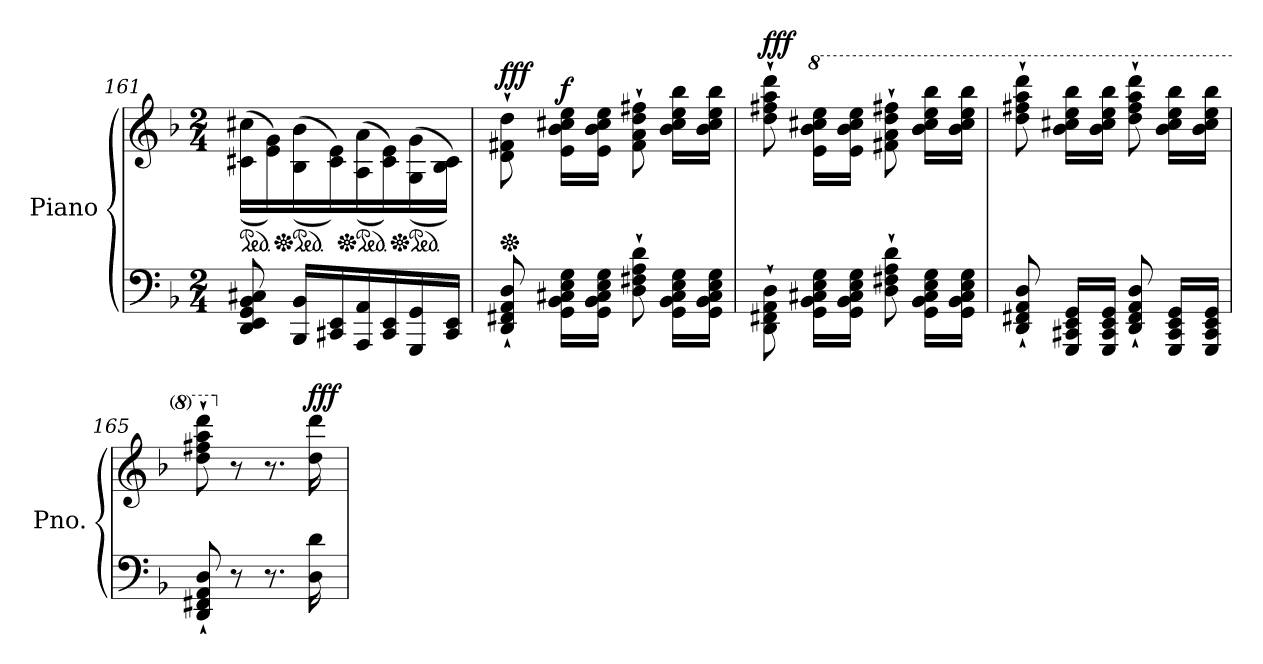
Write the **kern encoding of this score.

**kern	**kern	**dynam
*part1	*part1	*part1
*staff2	*staff1	*staff1/2
*I"Piano	*	*
*I'Pno.	*	*
*clefF4	*clefG2	*
*k[b-]	*k[b-]	*
*M2/4	*M2/4	*
*	*ped	*
=161	=161	=161
8DD/ 8EE/ 8GG/ 8BB-/ 8C#X/	(>(>16c#X\ 16cc#X\	.
.	16e\ 16g\))	.
*	*Xped	*
*	*ped	*
16BBB-/ 16BB-/LL	(>(>16B-\ 16b-\	.
16CC#X/ 16EE/	16c#\ 16e\))	.
*	*Xped	*
*	*ped	*
16AAA/ 16AA/	(>(>16A\ 16a\	.
16CC#/ 16EE/	16c#\ 16e\))	.
*	*Xped	*
*	*ped	*
16GGG/ 16GG/	(>(>16G\ 16g\	.
16CC#/ 16EE/JJ	16B-\ 16c#\JJ))	.
=162	=162	=162
*	*Xped	*
!	!	!LO:DY:a
8DD/` 8FF#X/` 8AA/` 8D/`	8d\` 8f#X\` 8dd\`	fff
!	!	!LO:DY:a
16GG\ 16BB-\ 16C#X\ 16E\ 16G\LL	16e\ 16b-\ 16cc#X\ 16ee\LL	f
16GG\ 16BB-\ 16C#\ 16E\ 16G\JJ	16e\ 16b-\ 16cc#\ 16ee\JJ	.
8D\` 8F#X\` 8A\` 8d\`	8f#\` 8a\` 8dd\` 8ff#X\`	.
16GG\ 16BB-\ 16C#\ 16E\ 16G\LL	16b-\ 16cc#\ 16ee\ 16bb-\LL	.
16GG\ 16BB-\ 16C#\ 16E\ 16G\JJ	16b-\ 16cc#\ 16ee\ 16bb-\JJ	.
!!LO:LB:g=z
=163	=163	=163
!	!	!LO:DY:a
8DD\` 8FF#X\` 8AA\` 8D\`	8dd\` 8ff#X\` 8aa\` 8ddd\`	fff
*	*8va	*
16GG\ 16BB-\ 16C#X\ 16E\ 16G\LL	16ee\ 16bb-\ 16ccc#X\ 16eee\LL	.
16GG\ 16BB-\ 16C#\ 16E\ 16G\JJ	16ee\ 16bb-\ 16ccc#\ 16eee\JJ	.
8D\` 8F#X\` 8A\` 8d\`	8ff#\` 8aa\` 8ddd\` 8fff#X\`	.
16GG\ 16BB-\ 16C#\ 16E\ 16G\LL	16bb-\ 16ccc#\ 16eee\ 16bbb-\LL	.
16GG\ 16BB-\ 16C#\ 16E\ 16G\JJ	16bb-\ 16ccc#\ 16eee\ 16bbb-\JJ	.
=164	=164	=164
8DD/` 8FF#X/` 8AA/` 8D/`	8ddd\` 8fff#X\` 8aaa\` 8dddd\`	.
*	*MM95	*
16GGG/ 16CC#X/ 16EE/ 16GG/LL	16bb-\ 16ccc#X\ 16eee\ 16bbb-\LL	.
16GGG/ 16CC#/ 16EE/ 16GG/JJ	16bb-\ 16ccc#\ 16eee\ 16bbb-\JJ	.
8DD/` 8FF#/` 8AA/` 8D/`	8ddd\` 8fff#\` 8aaa\` 8dddd\`	.
*	*MM90	*
16GGG/ 16CC#/ 16EE/ 16GG/LL	16bb-\ 16ccc#\ 16eee\ 16bbb-\LL	.
16GGG/ 16CC#/ 16EE/ 16GG/JJ	16bb-\ 16ccc#\ 16eee\ 16bbb-\JJ	.
=165	=165	=165
8DD/` 8FF#X/` 8AA/` 8D/`	8ddd\` 8fff#X\` 8aaa\` 8dddd\`	.
*	*X8va	*
*	*MM160	*
8r	8r	.
8.r	8.r	.
*	*MM100	*
!	!	!LO:DY:a
16D\ 16d\KL	16dd\ 16ddd\KL	fff
=	=	=
*-	*-	*-
